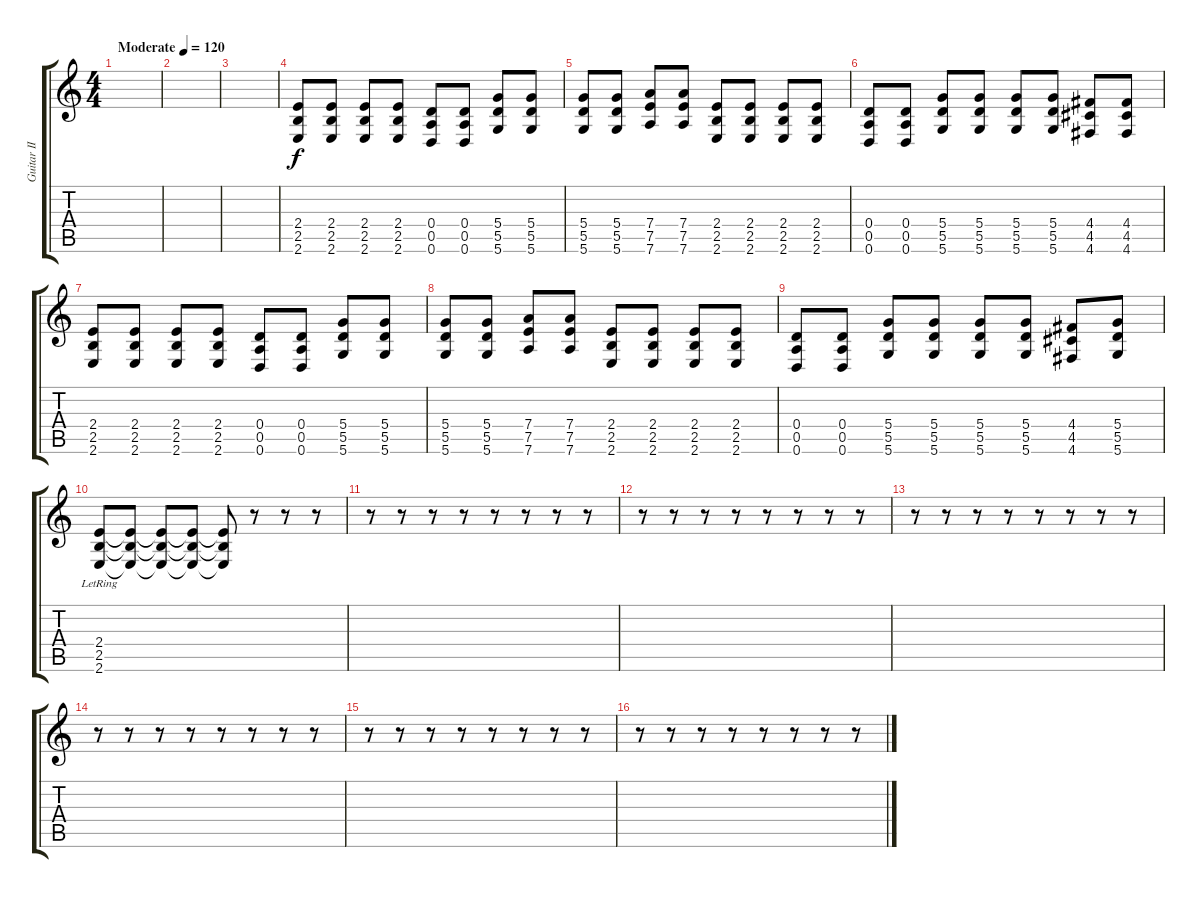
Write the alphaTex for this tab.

\track ("Guitar II" "Guitar II") {instrument overdrivenguitar}
\staff {score tabs}
\tuning (E4 B3 G3 D3 A2 D2) {hide}
\ts (4 4)
\tempo (120 "Moderate")
\clef g2
\ks c
|
|
|
(2.4 2.5 2.6).8 (2.4 2.5 2.6).8 (2.4 2.5 2.6).8 (2.4 2.5 2.6).8 (0.4 0.5 0.6).8 (0.4 0.5 0.6).8 (5.4 5.5 5.6).8 (5.4 5.5 5.6).8 |
(5.4 5.5 5.6).8 (5.4 5.5 5.6).8 (7.4 7.5 7.6).8 (7.4 7.5 7.6).8 (2.4 2.5 2.6).8 (2.4 2.5 2.6).8 (2.4 2.5 2.6).8 (2.4 2.5 2.6).8 |
(0.4 0.5 0.6).8 (0.4 0.5 0.6).8 (5.4 5.5 5.6).8 (5.4 5.5 5.6).8 (5.4 5.5 5.6).8 (5.4 5.5 5.6).8 (4.4 4.5 4.6).8 (4.4 4.5 4.6).8 |
(2.4 2.5 2.6).8 (2.4 2.5 2.6).8 (2.4 2.5 2.6).8 (2.4 2.5 2.6).8 (0.4 0.5 0.6).8 (0.4 0.5 0.6).8 (5.4 5.5 5.6).8 (5.4 5.5 5.6).8 |
(5.4 5.5 5.6).8 (5.4 5.5 5.6).8 (7.4 7.5 7.6).8 (7.4 7.5 7.6).8 (2.4 2.5 2.6).8 (2.4 2.5 2.6).8 (2.4 2.5 2.6).8 (2.4 2.5 2.6).8 |
(0.4 0.5 0.6).8 (0.4 0.5 0.6).8 (5.4 5.5 5.6).8 (5.4 5.5 5.6).8 (5.4 5.5 5.6).8 (5.4 5.5 5.6).8 (4.4 4.5 4.6).8 (5.4 5.5 5.6).8 |
(2.4{lr} 2.5{lr} 2.6{lr}).8 (2.4{t} 2.5{t} 2.6{t}).8 (2.4{t} 2.5{t} 2.6{t}).8 (2.4{t} 2.5{t} 2.6{t}).8 (2.4{t} 2.5{t} 2.6{t}).8 r.8 r.8 r.8 |
r.8 r.8 r.8 r.8 r.8 r.8 r.8 r.8 |
r.8 r.8 r.8 r.8 r.8 r.8 r.8 r.8 |
r.8 r.8 r.8 r.8 r.8 r.8 r.8 r.8 |
r.8 r.8 r.8 r.8 r.8 r.8 r.8 r.8 |
r.8 r.8 r.8 r.8 r.8 r.8 r.8 r.8 |
r.8 r.8 r.8 r.8 r.8 r.8 r.8 r.8
